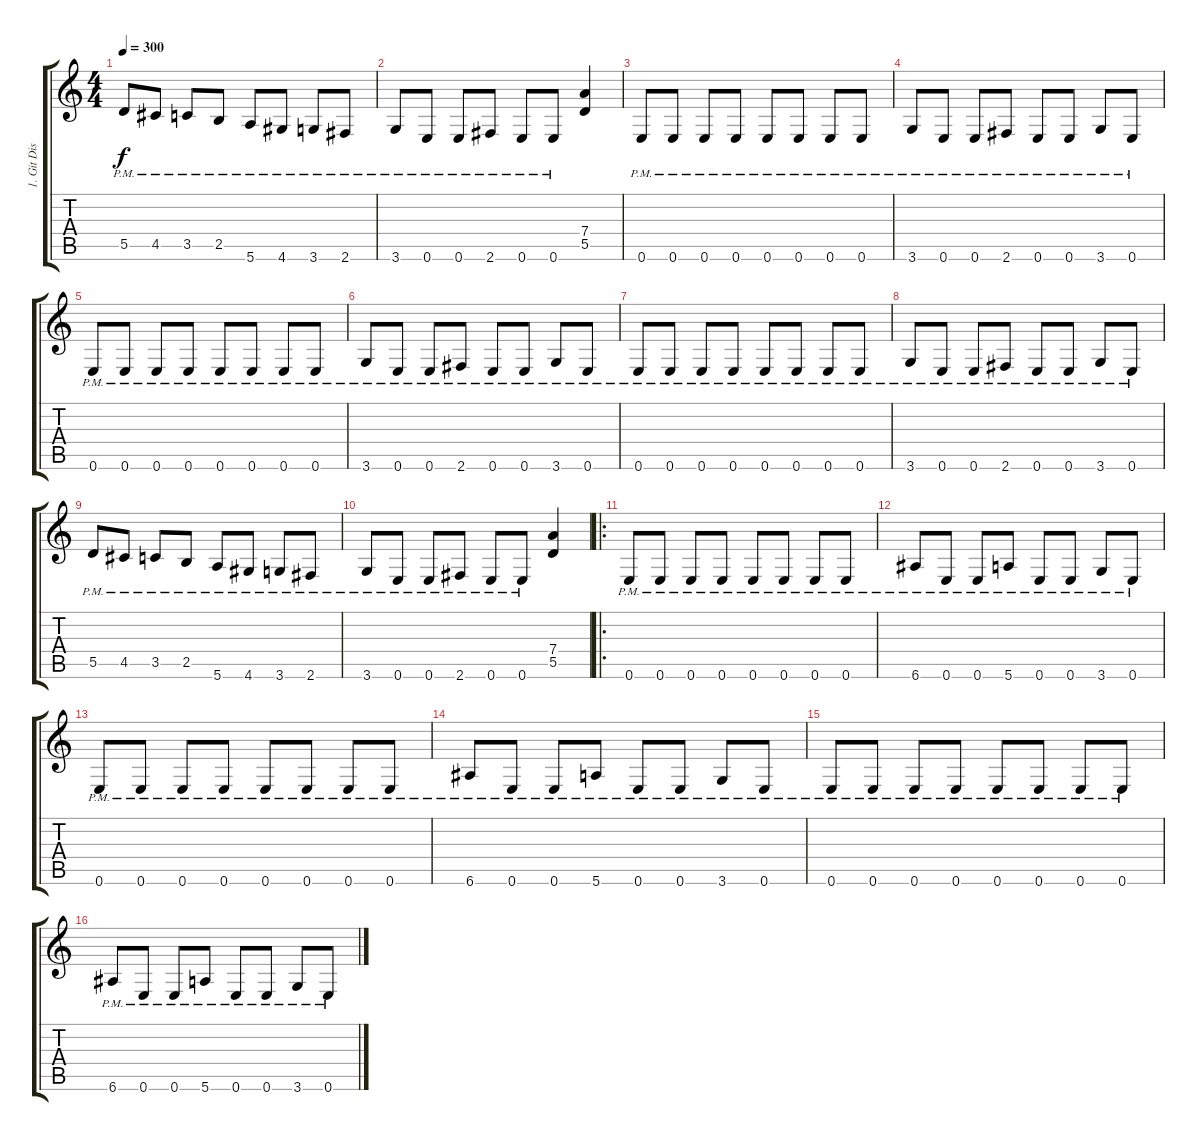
\track ("1. Git Dist" "1. Git Dis") {instrument distortionguitar}
\staff {score tabs}
\tuning (E4 B3 G3 D3 A2 E2) {hide}
\ts (4 4)
\tempo 300
\clef g2
\ks c
5.5{pm}.8{dy f} 4.5{pm}.8 3.5{pm}.8 2.5{pm}.8 5.6{pm}.8 4.6{pm}.8 3.6{pm}.8 2.6{pm}.8 |
3.6{pm}.8 0.6{pm}.8 0.6{pm}.8 2.6{pm}.8 0.6{pm}.8 0.6{pm}.8 (7.4 5.5).4 |
0.6{pm}.8 0.6{pm}.8 0.6{pm}.8 0.6{pm}.8 0.6{pm}.8 0.6{pm}.8 0.6{pm}.8 0.6{pm}.8 |
3.6{pm}.8 0.6{pm}.8 0.6{pm}.8 2.6{pm}.8 0.6{pm}.8 0.6{pm}.8 3.6{pm}.8 0.6{pm}.8 |
0.6{pm}.8 0.6{pm}.8 0.6{pm}.8 0.6{pm}.8 0.6{pm}.8 0.6{pm}.8 0.6{pm}.8 0.6{pm}.8 |
3.6{pm}.8 0.6{pm}.8 0.6{pm}.8 2.6{pm}.8 0.6{pm}.8 0.6{pm}.8 3.6{pm}.8 0.6{pm}.8 |
0.6{pm}.8 0.6{pm}.8 0.6{pm}.8 0.6{pm}.8 0.6{pm}.8 0.6{pm}.8 0.6{pm}.8 0.6{pm}.8 |
3.6{pm}.8 0.6{pm}.8 0.6{pm}.8 2.6{pm}.8 0.6{pm}.8 0.6{pm}.8 3.6{pm}.8 0.6{pm}.8 |
5.5{pm}.8 4.5{pm}.8 3.5{pm}.8 2.5{pm}.8 5.6{pm}.8 4.6{pm}.8 3.6{pm}.8 2.6{pm}.8 |
3.6{pm}.8 0.6{pm}.8 0.6{pm}.8 2.6{pm}.8 0.6{pm}.8 0.6{pm}.8 (7.4 5.5).4 |
\ro
0.6{pm}.8 0.6{pm}.8 0.6{pm}.8 0.6{pm}.8 0.6{pm}.8 0.6{pm}.8 0.6{pm}.8 0.6{pm}.8 |
6.6{pm}.8 0.6{pm}.8 0.6{pm}.8 5.6{pm}.8 0.6{pm}.8 0.6{pm}.8 3.6{pm}.8 0.6{pm}.8 |
0.6{pm}.8 0.6{pm}.8 0.6{pm}.8 0.6{pm}.8 0.6{pm}.8 0.6{pm}.8 0.6{pm}.8 0.6{pm}.8 |
6.6{pm}.8 0.6{pm}.8 0.6{pm}.8 5.6{pm}.8 0.6{pm}.8 0.6{pm}.8 3.6{pm}.8 0.6{pm}.8 |
0.6{pm}.8 0.6{pm}.8 0.6{pm}.8 0.6{pm}.8 0.6{pm}.8 0.6{pm}.8 0.6{pm}.8 0.6{pm}.8 |
6.6{pm}.8 0.6{pm}.8 0.6{pm}.8 5.6{pm}.8 0.6{pm}.8 0.6{pm}.8 3.6{pm}.8 0.6{pm}.8
